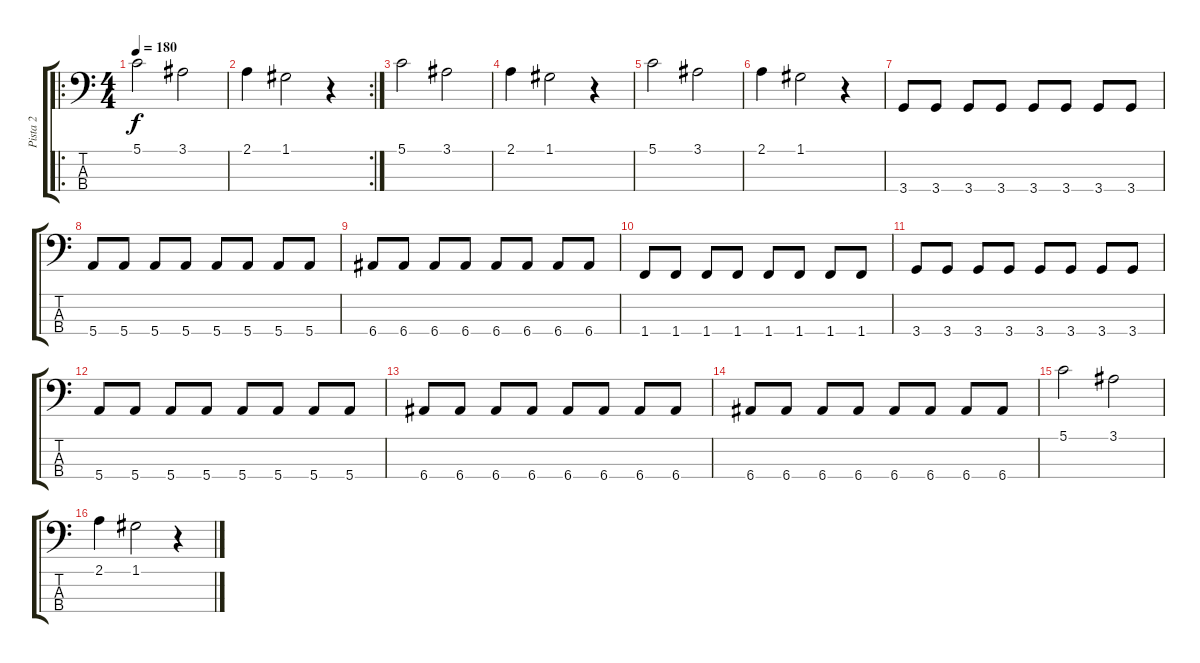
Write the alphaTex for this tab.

\track ("Pista 2" "Pista 2") {instrument slapbass1}
\staff {score tabs}
\tuning (G2 D2 A1 E1) {hide}
\ro
\ts (4 4)
\tempo 180
\clef f4
\ks c
5.1.2{dy f} 3.1.2 |
\rc 2
2.1.4 1.1.2 r.4 |
5.1.2 3.1.2 |
2.1.4 1.1.2 r.4 |
5.1.2 3.1.2 |
2.1.4 1.1.2 r.4 |
3.4.8 3.4.8 3.4.8 3.4.8 3.4.8 3.4.8 3.4.8 3.4.8 |
5.4.8 5.4.8 5.4.8 5.4.8 5.4.8 5.4.8 5.4.8 5.4.8 |
6.4.8 6.4.8 6.4.8 6.4.8 6.4.8 6.4.8 6.4.8 6.4.8 |
1.4.8 1.4.8 1.4.8 1.4.8 1.4.8 1.4.8 1.4.8 1.4.8 |
3.4.8 3.4.8 3.4.8 3.4.8 3.4.8 3.4.8 3.4.8 3.4.8 |
5.4.8 5.4.8 5.4.8 5.4.8 5.4.8 5.4.8 5.4.8 5.4.8 |
6.4.8 6.4.8 6.4.8 6.4.8 6.4.8 6.4.8 6.4.8 6.4.8 |
6.4.8 6.4.8 6.4.8 6.4.8 6.4.8 6.4.8 6.4.8 6.4.8 |
5.1.2 3.1.2 |
2.1.4 1.1.2 r.4
